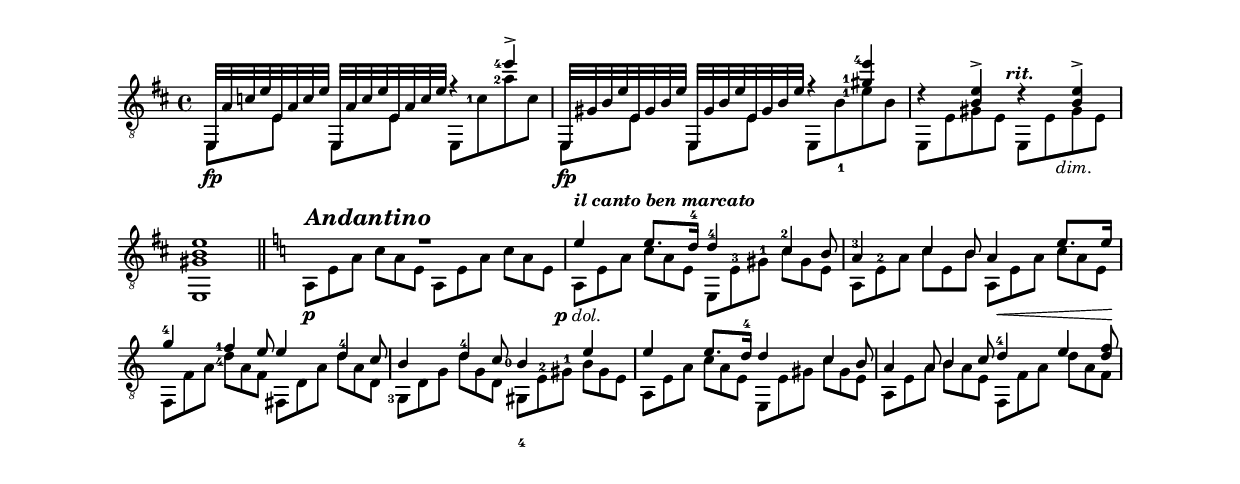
% Do not edit this file; it is automatically
% generated from Documentation/snippets/new
% This file is in the public domain.
%% Note: this file works from version 2.13.36
% INSPIRATIONAL HEADER FOR LILYPOND DOCUMENTATION fretted-strings %
% Passage from Johann Kaspar Mertz "Opern Revue, Op. 8, no. 17"   %
% on melodies from Bellini's "Norma"                              %
%*****************************************************************%

\version "2.13.40"

#(set-global-staff-size 15)
\paper {
  line-width = 17\cm
  indent = 0\cm
}

\header {
  lsrtags = "headwords"
  texidoc = ""
  doctitle = "headword"
} % begin verbatim



\layout {
  \context {
    \Score
    \remove "Bar_number_engraver"
    \override PaperColumn #'keep-inside-line = ##t
    \override NonMusicalPaperColumn #'keep-inside-line = ##t
  }
}

%%%% shortcuts
% fingering orientations
sfol = \set fingeringOrientations = #'(left)
sfor = \set fingeringOrientations = #'(right)
sfod = \set fingeringOrientations = #'(down)
sfou = \set fingeringOrientations = #'(up)

% string number orientations
ssnol = \set stringNumberOrientations = #'(left)  %(down right up)
ssnou = \set stringNumberOrientations = #'(up)
ssnod = \set stringNumberOrientations = #'(down)
ssnor = \set stringNumberOrientations = #'(right)

% define fingering offset
FO = #(define-music-function (parser location offsetX offsetY) (number? number?)
#{
  \once \override Voice.Fingering #'extra-offset = #(cons $offsetX $offsetY)
#})

% markups
rit = \markup \center-align { \bold { \italic { " rit." } } }
dimin = \markup \center-align { \italic { " dim." } }
andantino = \markup \left-align { \italic { \bold { \fontsize #2.5 { "Andantino" } } } }
benmarcato = \markup { \italic { \bold { "il canto ben marcato" } } }
pdolce = #(make-dynamic-script (markup #:line (#:dynamic "p" #:normal-text #:italic "dol.")))

%%% THE MUSIC %%%

melody = \relative c {
  \clef "treble_8"
  \key d \major
  \time 4/4
  \voiceOne
  \sfol
  e,32 a' c e
  e, a c e
  e,, a' c e
  e, a c e
  f4\rest <e'-4>4-> | % m. 1

  e,,,32 gis' b e
  e, gis b e
  e,, gis' b e
  e, gis b e
  f4\rest \FO #'0.4 #'0.5 <gis-1 e'-4>4 | % m. 2

  d4\rest <b e>-> d4\rest^\rit <b e>4-> | % m. 3
  <gis b e>1 | % m. 4

  \bar "||"
  \key a \minor
  R1 % m. 5

  e'4^\benmarcato e8. d16-4
  d4-4 \times 2/3 { \sfou \FO #'-0.3 #'0.6 <c-2>4 b8 } | % end of m. 6

  \FO #'-0.3 #'0.3
  <a-3>4 \times 2/3 { c4 b8 } a4 e'8. e16 | % m. 7

  \FO #'-0.3 #'0.3
  <g-4>4 \times 2/3 { \sfol \FO #'0.3 #'0.0 <f-1>4 e8 } e4  % beg of m. 8
  \times 2/3 { \sfou <d-4>4 c8 } | % end of m. 8

  b4 \times 2/3 { d4-4 c8 } \sfou \FO #'-1.7 #'-1.5 <b-0>4 e | % end of m. 9

  e4 e8. d16-4 d4 \times 2/3 { c4 b8 } | % m. 10

  \times 2/3 { a4 a8 b4 c8 } % beg of m. 11
  \sfou \FO #'-0.3 #'0.3
  <d-4>4^\< \times 2/3 { e4 <d f>8\! } | % end of m. 11
}

bass = \relative c {
  \key d \major
  \time 4/4
  \voiceTwo

  e,8\fp[ e'] e,[ e'] e, \sfol <c''-1> <a'-2> c, | % m. 1

  e,,8\fp[ e'] e,[ e'] e, \sfod \FO #'0.2 #'-0.2 <b''-1>  % beg m. 2
  \sfol \FO #'0.3 #'0.0 <e-1> b | % end m. 2

  e,,8 e' gis e e, e' gis_\dimin e | % m. 3

  e,1 | % m. 4

  %% new section starts here in A minor
  \set Score.beamExceptions = #'()
  \once \override TextScript #'staff-padding = #1.7
  \times 2/3 { a8\p^\andantino e' a c a e a, e' a c a e } | % m. 5

  \times 2/3 { a,8\pdolce e' a c a e } % beg m. 6
  \times 2/3 { e,8 \sfou <e'-3> <gis-1> c gis e } | % end m. 6

  \times 2/3 { a,8 <e'-2> a c e, b' a, e' a c a e } | % m. 7

  \times 2/3 { f,8 f' a \sfol \FO #'0.3 #'-0.5 <d-4> a f fis, d' a' d a d, } | % m. 8

  \times 2/3 { <g,-3>8 d' g d' g, d % beg m. 9
    \sfod \FO #'0.0 #'-2.0 <gis,-4> \sfou <e'-2> <gis-1> b gis e } | % end m. 9

  \times 2/3 { a,8 e' a c a e e, e' gis c gis e } | % m. 10

  \times 2/3 { a,8 e' a b a e f, f' a d a f } | % m. 11
}

\score {
  \new Staff = "guitar" <<
    \context Voice = "upper" { \melody }
    \context Voice = "lower" { \bass }
  >>
  \layout {
    \context {
      \Score
      \override Fingering #'staff-padding = #'()
      \override TupletNumber #'stencil = ##f
      \override TupletBracket #'bracket-visibility = ##f
    }
  }
  \midi { }
}
